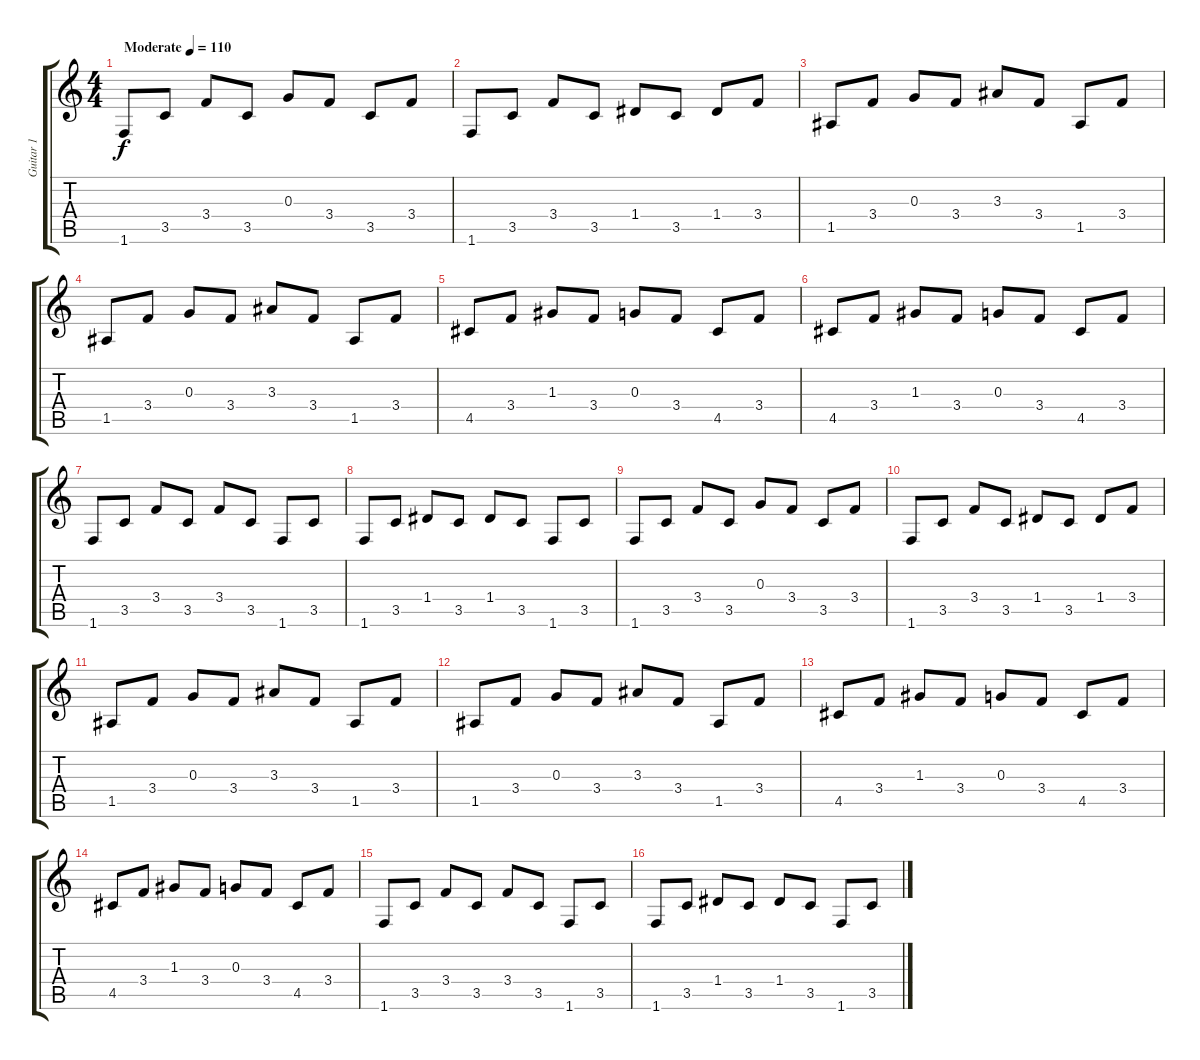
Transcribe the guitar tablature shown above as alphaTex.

\track ("Guitar 1" "Guitar 1") {instrument electricguitarclean}
\staff {score tabs}
\tuning (E4 B3 G3 D3 A2 E2) {hide}
\ts (4 4)
\tempo (110 "Moderate")
\clef g2
\ks c
1.6.8{dy f instrument electricguitarclean} 3.5.8 3.4.8 3.5.8 0.3.8 3.4.8 3.5.8 3.4.8 |
1.6.8 3.5.8 3.4.8 3.5.8 1.4.8 3.5.8 1.4.8 3.4.8 |
1.5.8 3.4.8 0.3.8 3.4.8 3.3.8 3.4.8 1.5.8 3.4.8 |
1.5.8 3.4.8 0.3.8 3.4.8 3.3.8 3.4.8 1.5.8 3.4.8 |
4.5.8 3.4.8 1.3.8 3.4.8 0.3.8 3.4.8 4.5.8 3.4.8 |
4.5.8 3.4.8 1.3.8 3.4.8 0.3.8 3.4.8 4.5.8 3.4.8 |
1.6.8 3.5.8 3.4.8 3.5.8 3.4.8 3.5.8 1.6.8 3.5.8 |
1.6.8 3.5.8 1.4.8 3.5.8 1.4.8 3.5.8 1.6.8 3.5.8 |
1.6.8 3.5.8 3.4.8 3.5.8 0.3.8 3.4.8 3.5.8 3.4.8 |
1.6.8 3.5.8 3.4.8 3.5.8 1.4.8 3.5.8 1.4.8 3.4.8 |
1.5.8 3.4.8 0.3.8 3.4.8 3.3.8 3.4.8 1.5.8 3.4.8 |
1.5.8 3.4.8 0.3.8 3.4.8 3.3.8 3.4.8 1.5.8 3.4.8 |
4.5.8 3.4.8 1.3.8 3.4.8 0.3.8 3.4.8 4.5.8 3.4.8 |
4.5.8 3.4.8 1.3.8 3.4.8 0.3.8 3.4.8 4.5.8 3.4.8 |
1.6.8 3.5.8 3.4.8 3.5.8 3.4.8 3.5.8 1.6.8 3.5.8 |
1.6.8 3.5.8 1.4.8 3.5.8 1.4.8 3.5.8 1.6.8 3.5.8
